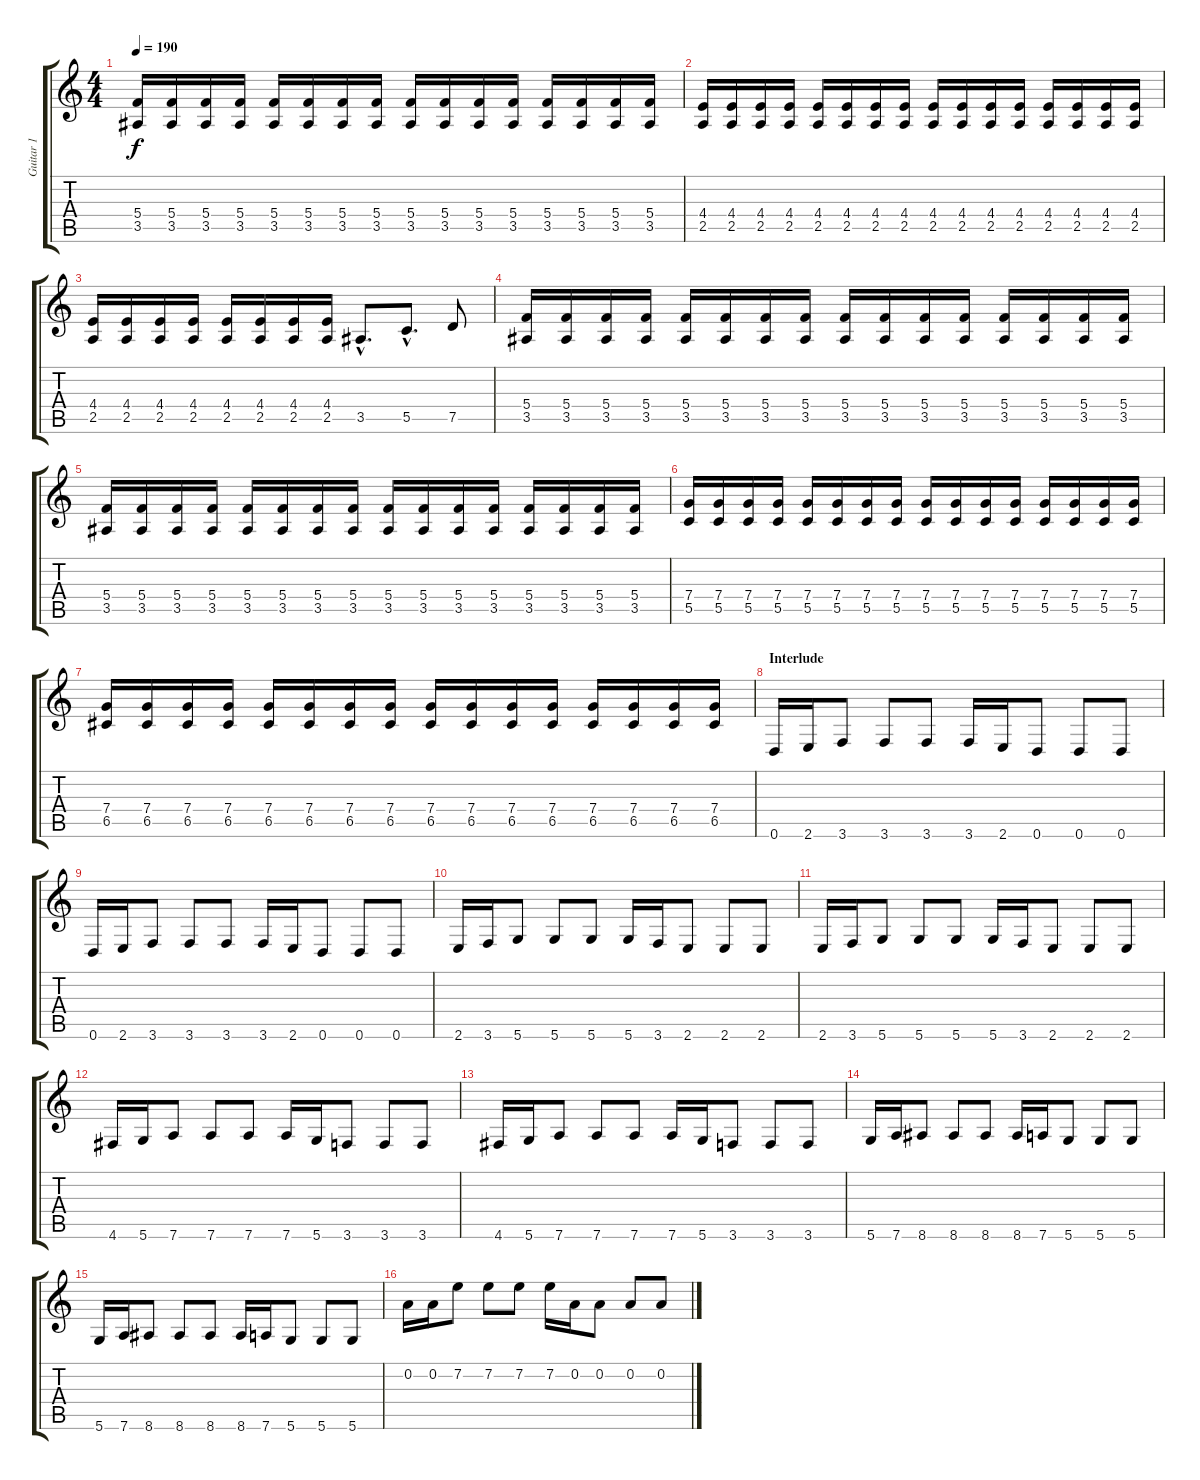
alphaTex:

\track ("Guitar 1" "Guitar 1") {instrument overdrivenguitar}
\staff {score tabs}
\tuning (D4 A3 F3 C3 G2 D2) {hide}
\ts (4 4)
\tempo 190
\clef g2
\ks c
(5.4 3.5).16{dy f} (5.4 3.5).16 (5.4 3.5).16 (5.4 3.5).16 (5.4 3.5).16 (5.4 3.5).16 (5.4 3.5).16 (5.4 3.5).16 (5.4 3.5).16 (5.4 3.5).16 (5.4 3.5).16 (5.4 3.5).16 (5.4 3.5).16 (5.4 3.5).16 (5.4 3.5).16 (5.4 3.5).16 |
(4.4 2.5).16 (4.4 2.5).16 (4.4 2.5).16 (4.4 2.5).16 (4.4 2.5).16 (4.4 2.5).16 (4.4 2.5).16 (4.4 2.5).16 (4.4 2.5).16 (4.4 2.5).16 (4.4 2.5).16 (4.4 2.5).16 (4.4 2.5).16 (4.4 2.5).16 (4.4 2.5).16 (4.4 2.5).16 |
(4.4 2.5).16 (4.4 2.5).16 (4.4 2.5).16 (4.4 2.5).16 (4.4 2.5).16 (4.4 2.5).16 (4.4 2.5).16 (4.4 2.5).16 3.5{hac}.8{d} 5.5{hac}.8{d} 7.5.8 |
(5.4 3.5).16 (5.4 3.5).16 (5.4 3.5).16 (5.4 3.5).16 (5.4 3.5).16 (5.4 3.5).16 (5.4 3.5).16 (5.4 3.5).16 (5.4 3.5).16 (5.4 3.5).16 (5.4 3.5).16 (5.4 3.5).16 (5.4 3.5).16 (5.4 3.5).16 (5.4 3.5).16 (5.4 3.5).16 |
(5.4 3.5).16 (5.4 3.5).16 (5.4 3.5).16 (5.4 3.5).16 (5.4 3.5).16 (5.4 3.5).16 (5.4 3.5).16 (5.4 3.5).16 (5.4 3.5).16 (5.4 3.5).16 (5.4 3.5).16 (5.4 3.5).16 (5.4 3.5).16 (5.4 3.5).16 (5.4 3.5).16 (5.4 3.5).16 |
(7.4 5.5).16 (7.4 5.5).16 (7.4 5.5).16 (7.4 5.5).16 (7.4 5.5).16 (7.4 5.5).16 (7.4 5.5).16 (7.4 5.5).16 (7.4 5.5).16 (7.4 5.5).16 (7.4 5.5).16 (7.4 5.5).16 (7.4 5.5).16 (7.4 5.5).16 (7.4 5.5).16 (7.4 5.5).16 |
(7.4 6.5).16 (7.4 6.5).16 (7.4 6.5).16 (7.4 6.5).16 (7.4 6.5).16 (7.4 6.5).16 (7.4 6.5).16 (7.4 6.5).16 (7.4 6.5).16 (7.4 6.5).16 (7.4 6.5).16 (7.4 6.5).16 (7.4 6.5).16 (7.4 6.5).16 (7.4 6.5).16 (7.4 6.5).16 |
\section ("" "Interlude")
0.6.16 2.6.16 3.6.8 3.6.8 3.6.8 3.6.16 2.6.16 0.6.8 0.6.8 0.6.8 |
0.6.16 2.6.16 3.6.8 3.6.8 3.6.8 3.6.16 2.6.16 0.6.8 0.6.8 0.6.8 |
2.6.16 3.6.16 5.6.8 5.6.8 5.6.8 5.6.16 3.6.16 2.6.8 2.6.8 2.6.8 |
2.6.16 3.6.16 5.6.8 5.6.8 5.6.8 5.6.16 3.6.16 2.6.8 2.6.8 2.6.8 |
4.6.16 5.6.16 7.6.8 7.6.8 7.6.8 7.6.16 5.6.16 3.6.8 3.6.8 3.6.8 |
4.6.16 5.6.16 7.6.8 7.6.8 7.6.8 7.6.16 5.6.16 3.6.8 3.6.8 3.6.8 |
5.6.16 7.6.16 8.6.8 8.6.8 8.6.8 8.6.16 7.6.16 5.6.8 5.6.8 5.6.8 |
5.6.16 7.6.16 8.6.8 8.6.8 8.6.8 8.6.16 7.6.16 5.6.8 5.6.8 5.6.8 |
0.2.16 0.2.16 7.2.8 7.2.8 7.2.8 7.2.16 0.2.16 0.2.8 0.2.8 0.2.8
